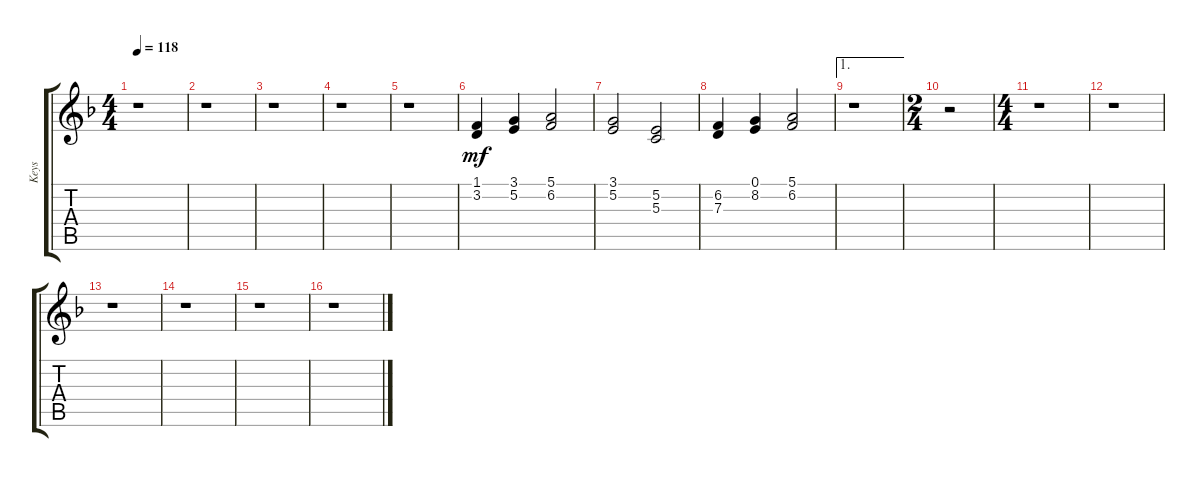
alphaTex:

\track ("Keys" "Keys") {instrument brasssection}
\staff {score tabs}
\tuning (E4 B3 G3 D3 A2 E2) {hide}
\ts (4 4)
\tempo 118
\clef g2
\ks dminor
r.1{dy f} |
r.1 |
r.1 |
r.1 |
r.1 |
(1.1 3.2).4{dy mf} (3.1 5.2).4 (5.1 6.2).2 |
(3.1 5.2).2 (5.2 5.3).2 |
(6.2 7.3).4 (0.1 8.2).4 (5.1 6.2).2 |
\ae 1
r.1 |
\ts (2 4)
r.2 |
\ts (4 4)
r.1 |
r.1 |
r.1 |
r.1 |
r.1 |
r.1
